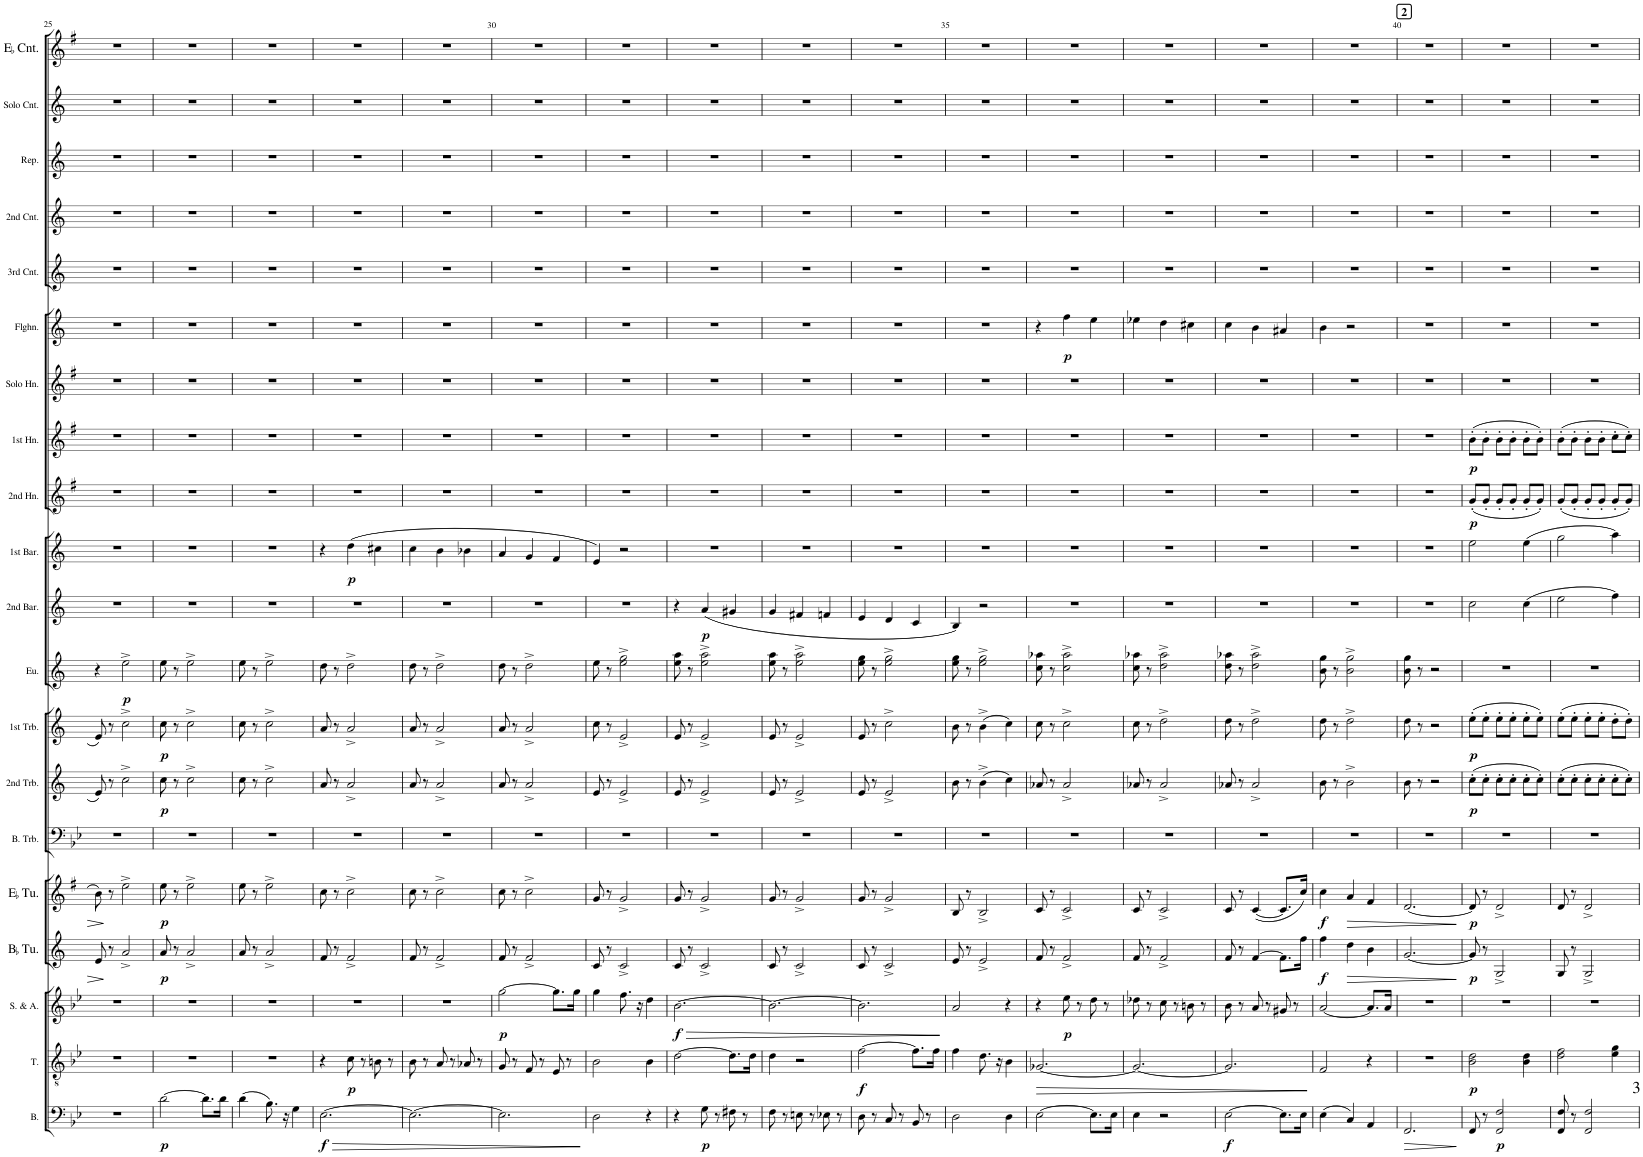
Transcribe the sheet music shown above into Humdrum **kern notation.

**kern	**dynam	**kern	**dynam	**kern	**dynam	**kern	**dynam	**kern	**dynam	**kern	**kern	**dynam	**kern	**dynam	**kern	**dynam	**kern	**dynam	**kern	**dynam	**kern	**dynam	**kern	**dynam	**kern	**kern	**dynam	**kern	**kern	**kern	**kern	**kern
*part20	*part20	*part19	*part19	*part18	*part18	*part17	*part17	*part16	*part16	*part15	*part14	*part14	*part13	*part13	*part12	*part12	*part11	*part11	*part10	*part10	*part9	*part9	*part8	*part8	*part7	*part6	*part6	*part5	*part4	*part3	*part2	*part1
*staff20	*staff20	*staff19	*staff19	*staff18	*staff18	*staff17	*staff17	*staff16	*staff16	*staff15	*staff14	*staff14	*staff13	*staff13	*staff12	*staff12	*staff11	*staff11	*staff10	*staff10	*staff9	*staff9	*staff8	*staff8	*staff7	*staff6	*staff6	*staff5	*staff4	*staff3	*staff2	*staff1
*I"Bass	*	*I"Tenor	*	*I"Soprano &amp; Alto	*	*I"BaccidentalFlat Tuba	*	*I"EaccidentalFlat Tuba	*	*I"Bass Trombone	*I"2nd Trombone	*	*I"1st Trombone	*	*I"Euphonium	*	*I"2nd Baritone	*	*I"1st Baritone	*	*I"2nd EaccidentalFlat Horn	*	*I"1st EaccidentalFlat Horn	*	*I"Solo EaccidentalFlat Horn	*I"Flugelhorn	*	*I"3rd BaccidentalFlat Cornet	*I"2nd BaccidentalFlat Cornet	*I"Repiano BaccidentalFlat Cornet	*I"Solo BaccidentalFlat Cornet	*I"EaccidentalFlat Cornet
*I'B.	*	*I'T.	*	*I'S. &amp; A.	*	*I'BaccidentalFlat Tu.	*	*I'EaccidentalFlat Tu.	*	*I'B. Trb.	*I'2nd Trb.	*	*I'1st Trb.	*	*I'Eu.	*	*I'2nd Bar.	*	*I'1st Bar.	*	*I'2nd Hn.	*	*I'1st Hn.	*	*I'Solo Hn.	*I'Flghn.	*	*I'3rd Cnt.	*I'2nd Cnt.	*I'Rep.	*I'Solo Cnt.	*I'EaccidentalFlat Cnt.
!!LO:PB:g=z
*clefF4	*	*clefGv2	*	*clefG2	*	*clefG2	*	*clefG2	*	*clefF4	*clefG2	*	*clefG2	*	*clefG2	*	*clefG2	*	*clefG2	*	*clefG2	*	*clefG2	*	*clefG2	*clefG2	*	*clefG2	*clefG2	*clefG2	*clefG2	*clefG2
*	*	*	*	*	*	*Trd15c26	*	*Trd12c21	*	*	*Trd8c14	*	*Trd8c14	*	*Trd8c14	*	*Trd4c7	*	*Trd4c7	*	*Trd5c9	*	*Trd5c9	*	*Trd5c9	*Trd1c2	*	*Trd1c2	*Trd1c2	*Trd1c2	*Trd1c2	*Trd1c2
*k[b-e-]	*	*k[b-e-]	*	*k[b-e-]	*	*k[]	*	*k[f#]	*	*k[b-e-]	*k[]	*	*k[]	*	*k[]	*	*k[]	*	*k[]	*	*k[f#]	*	*k[f#]	*	*k[f#]	*k[]	*	*k[]	*k[]	*k[]	*k[]	*k[f#]
*M3/4	*	*M3/4	*	*M3/4	*	*M3/4	*	*M3/4	*	*M3/4	*M3/4	*	*M3/4	*	*M3/4	*	*M3/4	*	*M3/4	*	*M3/4	*	*M3/4	*	*M3/4	*M3/4	*	*M3/4	*M3/4	*M3/4	*M3/4	*M3/4
=25	=25	=25	=25	=25	=25	=25	=25	=25	=25	=25	=25	=25	=25	=25	=25	=25	=25	=25	=25	=25	=25	=25	=25	=25	=25	=25	=25	=25	=25	=25	=25	=25
2.r	.	2.r	.	2.r	.	8e/	.	8b\	.	2.r	8e/	.	8e/	.	4r	.	2.r	.	2.r	.	2.r	.	2.r	.	2.r	2.r	.	2.r	2.r	2.r	2.r	2.r
.	.	.	.	.	.	8r	.	8r	.	.	8r	.	8r	.	.	.	.	.	.	.	.	.	.	.	.	.	.	.	.	.	.	.
!	!	!	!	!	!	!	!	!	!	!	!	!	!	!	!	!LO:DY:b	!	!	!	!	!	!	!	!	!	!	!	!	!	!	!	!
.	.	.	.	.	.	2a^/	.	2ee^\	.	.	2cc^\	.	2cc^\	.	2ee^\	p	.	.	.	.	.	.	.	.	.	.	.	.	.	.	.	.
=26	=26	=26	=26	=26	=26	=26	=26	=26	=26	=26	=26	=26	=26	=26	=26	=26	=26	=26	=26	=26	=26	=26	=26	=26	=26	=26	=26	=26	=26	=26	=26	=26
!	!LO:DY:b	!	!	!	!	!	!LO:DY:b	!	!LO:DY:b	!	!	!LO:DY:b	!	!LO:DY:b	!	!	!	!	!	!	!	!	!	!	!	!	!	!	!	!	!	!
[2d\	p	2.r	.	2.r	.	8a/	p	8ee\	p	2.r	8cc\	p	8cc\	p	8ee\	.	2.r	.	2.r	.	2.r	.	2.r	.	2.r	2.r	.	2.r	2.r	2.r	2.r	2.r
.	.	.	.	.	.	8r	.	8r	.	.	8r	.	8r	.	8r	.	.	.	.	.	.	.	.	.	.	.	.	.	.	.	.	.
.	.	.	.	.	.	2a^/	.	2ee^\	.	.	2cc^\	.	2cc^\	.	2ee^\	.	.	.	.	.	.	.	.	.	.	.	.	.	.	.	.	.
8.d\L]	.	.	.	.	.	.	.	.	.	.	.	.	.	.	.	.	.	.	.	.	.	.	.	.	.	.	.	.	.	.	.	.
16d\Jk	.	.	.	.	.	.	.	.	.	.	.	.	.	.	.	.	.	.	.	.	.	.	.	.	.	.	.	.	.	.	.	.
=27	=27	=27	=27	=27	=27	=27	=27	=27	=27	=27	=27	=27	=27	=27	=27	=27	=27	=27	=27	=27	=27	=27	=27	=27	=27	=27	=27	=27	=27	=27	=27	=27
(4d\	.	2.r	.	2.r	.	8a/	.	8ee\	.	2.r	8cc\	.	8cc\	.	8ee\	.	2.r	.	2.r	.	2.r	.	2.r	.	2.r	2.r	.	2.r	2.r	2.r	2.r	2.r
.	.	.	.	.	.	8r	.	8r	.	.	8r	.	8r	.	8r	.	.	.	.	.	.	.	.	.	.	.	.	.	.	.	.	.
8.B-\)	.	.	.	.	.	2a^/	.	2ee^\	.	.	2cc^\	.	2cc^\	.	2ee^\	.	.	.	.	.	.	.	.	.	.	.	.	.	.	.	.	.
16r	.	.	.	.	.	.	.	.	.	.	.	.	.	.	.	.	.	.	.	.	.	.	.	.	.	.	.	.	.	.	.	.
4G\	.	.	.	.	.	.	.	.	.	.	.	.	.	.	.	.	.	.	.	.	.	.	.	.	.	.	.	.	.	.	.	.
=28	=28	=28	=28	=28	=28	=28	=28	=28	=28	=28	=28	=28	=28	=28	=28	=28	=28	=28	=28	=28	=28	=28	=28	=28	=28	=28	=28	=28	=28	=28	=28	=28
!	!LO:HP:b	!	!	!	!	!	!	!	!	!	!	!	!	!	!	!	!	!	!	!	!	!	!	!	!	!	!	!	!	!	!	!
!	!LO:DY:n=1:b	!	!	!	!	!	!	!	!	!	!	!	!	!	!	!	!	!	!	!	!	!	!	!	!	!	!	!	!	!	!	!
[2.E-\	> f	4r	.	2.r	.	8f/	.	8cc\	.	2.r	8a/	.	8a/	.	8dd\	.	2.r	.	4r	.	2.r	.	2.r	.	2.r	2.r	.	2.r	2.r	2.r	2.r	2.r
.	.	.	.	.	.	8r	.	8r	.	.	8r	.	8r	.	8r	.	.	.	.	.	.	.	.	.	.	.	.	.	.	.	.	.
!	!	!	!LO:DY:b	!	!	!	!	!	!	!	!	!	!	!	!	!	!	!	!	!LO:DY:b	!	!	!	!	!	!	!	!	!	!	!	!
.	.	8c\	p	.	.	2f^/	.	2cc^\	.	.	2a^/	.	2a^/	.	2dd^\	.	.	.	(4dd\	p	.	.	.	.	.	.	.	.	.	.	.	.
.	.	8r	.	.	.	.	.	.	.	.	.	.	.	.	.	.	.	.	.	.	.	.	.	.	.	.	.	.	.	.	.	.
.	.	8Bn\	.	.	.	.	.	.	.	.	.	.	.	.	.	.	.	.	4cc#X\	.	.	.	.	.	.	.	.	.	.	.	.	.
.	.	8r	.	.	.	.	.	.	.	.	.	.	.	.	.	.	.	.	.	.	.	.	.	.	.	.	.	.	.	.	.	.
=29	=29	=29	=29	=29	=29	=29	=29	=29	=29	=29	=29	=29	=29	=29	=29	=29	=29	=29	=29	=29	=29	=29	=29	=29	=29	=29	=29	=29	=29	=29	=29	=29
2.E-\_	.	8B-\	.	2.r	.	8f/	.	8cc\	.	2.r	8a/	.	8a/	.	8dd\	.	2.r	.	4cc\	.	2.r	.	2.r	.	2.r	2.r	.	2.r	2.r	2.r	2.r	2.r
.	.	8r	.	.	.	8r	.	8r	.	.	8r	.	8r	.	8r	.	.	.	.	.	.	.	.	.	.	.	.	.	.	.	.	.
.	.	8A/	.	.	.	2f^/	.	2cc^\	.	.	2a^/	.	2a^/	.	2dd^\	.	.	.	4b\	.	.	.	.	.	.	.	.	.	.	.	.	.
.	.	8r	.	.	.	.	.	.	.	.	.	.	.	.	.	.	.	.	.	.	.	.	.	.	.	.	.	.	.	.	.	.
.	.	8A-X/	.	.	.	.	.	.	.	.	.	.	.	.	.	.	.	.	4b-X\	.	.	.	.	.	.	.	.	.	.	.	.	.
.	.	8r	.	.	.	.	.	.	.	.	.	.	.	.	.	.	.	.	.	.	.	.	.	.	.	.	.	.	.	.	.	.
=30	=30	=30	=30	=30	=30	=30	=30	=30	=30	=30	=30	=30	=30	=30	=30	=30	=30	=30	=30	=30	=30	=30	=30	=30	=30	=30	=30	=30	=30	=30	=30	=30
!	!	!	!	!	!LO:DY:b	!	!	!	!	!	!	!	!	!	!	!	!	!	!	!	!	!	!	!	!	!	!	!	!	!	!	!
2.E-\]	.	8G/	.	[2gg\	p	8f/	.	8cc\	.	2.r	8a/	.	8a/	.	8dd\	.	2.r	.	4a/	.	2.r	.	2.r	.	2.r	2.r	.	2.r	2.r	2.r	2.r	2.r
.	.	8r	.	.	.	8r	.	8r	.	.	8r	.	8r	.	8r	.	.	.	.	.	.	.	.	.	.	.	.	.	.	.	.	.
.	.	8F/	.	.	.	2f^/	.	2cc^\	.	.	2a^/	.	2a^/	.	2dd^\	.	.	.	4g/	.	.	.	.	.	.	.	.	.	.	.	.	.
.	.	8r	.	.	.	.	.	.	.	.	.	.	.	.	.	.	.	.	.	.	.	.	.	.	.	.	.	.	.	.	.	.
.	.	8E-/	.	8.gg\L]	.	.	.	.	.	.	.	.	.	.	.	.	.	.	4f/	.	.	.	.	.	.	.	.	.	.	.	.	.
.	.	8r	.	.	.	.	.	.	.	.	.	.	.	.	.	.	.	.	.	.	.	.	.	.	.	.	.	.	.	.	.	.
.	.	.	.	16gg\Jk	.	.	.	.	.	.	.	.	.	.	.	.	.	.	.	.	.	.	.	.	.	.	.	.	.	.	.	.
.	]	.	.	.	.	.	.	.	.	.	.	.	.	.	.	.	.	.	.	.	.	.	.	.	.	.	.	.	.	.	.	.
=31	=31	=31	=31	=31	=31	=31	=31	=31	=31	=31	=31	=31	=31	=31	=31	=31	=31	=31	=31	=31	=31	=31	=31	=31	=31	=31	=31	=31	=31	=31	=31	=31
2D\	.	2B-\	.	4gg\	.	8c/	.	8g/	.	2.r	8e/	.	8cc\	.	8ee\	.	2.r	.	4e/)	.	2.r	.	2.r	.	2.r	2.r	.	2.r	2.r	2.r	2.r	2.r
.	.	.	.	.	.	8r	.	8r	.	.	8r	.	8r	.	8r	.	.	.	.	.	.	.	.	.	.	.	.	.	.	.	.	.
.	.	.	.	8.ff\	.	2c^/	.	2g^/	.	.	2e^/	.	2e^/	.	2ee\^ 2gg\^	.	.	.	2r	.	.	.	.	.	.	.	.	.	.	.	.	.
.	.	.	.	16r	.	.	.	.	.	.	.	.	.	.	.	.	.	.	.	.	.	.	.	.	.	.	.	.	.	.	.	.
4r	.	4B-\	.	4dd\	.	.	.	.	.	.	.	.	.	.	.	.	.	.	.	.	.	.	.	.	.	.	.	.	.	.	.	.
=32	=32	=32	=32	=32	=32	=32	=32	=32	=32	=32	=32	=32	=32	=32	=32	=32	=32	=32	=32	=32	=32	=32	=32	=32	=32	=32	=32	=32	=32	=32	=32	=32
!	!	!	!	!	!LO:HP:b	!	!	!	!	!	!	!	!	!	!	!	!	!	!	!	!	!	!	!	!	!	!	!	!	!	!	!
!	!	!	!	!	!LO:DY:n=1:b	!	!	!	!	!	!	!	!	!	!	!	!	!	!	!	!	!	!	!	!	!	!	!	!	!	!	!
4r	.	[2d\	.	[2.b-\	> f	8c/	.	8g/	.	2.r	8e/	.	8e/	.	8ee\ 8aa\	.	4r	.	2.r	.	2.r	.	2.r	.	2.r	2.r	.	2.r	2.r	2.r	2.r	2.r
.	.	.	.	.	.	8r	.	8r	.	.	8r	.	8r	.	8r	.	.	.	.	.	.	.	.	.	.	.	.	.	.	.	.	.
!	!LO:DY:b	!	!	!	!	!	!	!	!	!	!	!	!	!	!	!	!	!LO:DY:b	!	!	!	!	!	!	!	!	!	!	!	!	!	!
8G\	p	.	.	.	.	2c^/	.	2g^/	.	.	2e^/	.	2e^/	.	2ee\^ 2aa\^	.	(4a/	p	.	.	.	.	.	.	.	.	.	.	.	.	.	.
8r	.	.	.	.	.	.	.	.	.	.	.	.	.	.	.	.	.	.	.	.	.	.	.	.	.	.	.	.	.	.	.	.
8F#X\	.	8.d\L]	.	.	.	.	.	.	.	.	.	.	.	.	.	.	4g#X/	.	.	.	.	.	.	.	.	.	.	.	.	.	.	.
8r	.	.	.	.	.	.	.	.	.	.	.	.	.	.	.	.	.	.	.	.	.	.	.	.	.	.	.	.	.	.	.	.
.	.	16d\Jk	.	.	.	.	.	.	.	.	.	.	.	.	.	.	.	.	.	.	.	.	.	.	.	.	.	.	.	.	.	.
=33	=33	=33	=33	=33	=33	=33	=33	=33	=33	=33	=33	=33	=33	=33	=33	=33	=33	=33	=33	=33	=33	=33	=33	=33	=33	=33	=33	=33	=33	=33	=33	=33
8F\	.	4d\	.	2.b-\_	.	8c/	.	8g/	.	2.r	8e/	.	8e/	.	8ee\ 8aa\	.	4g/	.	2.r	.	2.r	.	2.r	.	2.r	2.r	.	2.r	2.r	2.r	2.r	2.r
8r	.	.	.	.	.	8r	.	8r	.	.	8r	.	8r	.	8r	.	.	.	.	.	.	.	.	.	.	.	.	.	.	.	.	.
8En\	.	2r	.	.	.	2c^/	.	2g^/	.	.	2e^/	.	2e^/	.	2ee\^ 2aa\^	.	4f#X/	.	.	.	.	.	.	.	.	.	.	.	.	.	.	.
8r	.	.	.	.	.	.	.	.	.	.	.	.	.	.	.	.	.	.	.	.	.	.	.	.	.	.	.	.	.	.	.	.
8E-X\	.	.	.	.	.	.	.	.	.	.	.	.	.	.	.	.	4fn/	.	.	.	.	.	.	.	.	.	.	.	.	.	.	.
8r	.	.	.	.	.	.	.	.	.	.	.	.	.	.	.	.	.	.	.	.	.	.	.	.	.	.	.	.	.	.	.	.
=34	=34	=34	=34	=34	=34	=34	=34	=34	=34	=34	=34	=34	=34	=34	=34	=34	=34	=34	=34	=34	=34	=34	=34	=34	=34	=34	=34	=34	=34	=34	=34	=34
!	!	!	!LO:DY:b	!	!	!	!	!	!	!	!	!	!	!	!	!	!	!	!	!	!	!	!	!	!	!	!	!	!	!	!	!
8D\	.	[2f\	f	2.b-\]	.	8c/	.	8g/	.	2.r	8e/	.	8e/	.	8ee\ 8gg\	.	4e/	.	2.r	.	2.r	.	2.r	.	2.r	2.r	.	2.r	2.r	2.r	2.r	2.r
8r	.	.	.	.	.	8r	.	8r	.	.	8r	.	8r	.	8r	.	.	.	.	.	.	.	.	.	.	.	.	.	.	.	.	.
8C/	.	.	.	.	.	2c^/	.	2g^/	.	.	2e^/	.	2cc^\	.	2ee\^ 2gg\^	.	4d/	.	.	.	.	.	.	.	.	.	.	.	.	.	.	.
8r	.	.	.	.	.	.	.	.	.	.	.	.	.	.	.	.	.	.	.	.	.	.	.	.	.	.	.	.	.	.	.	.
8BB-/	.	8.f\L]	.	.	.	.	.	.	.	.	.	.	.	.	.	.	4c/	.	.	.	.	.	.	.	.	.	.	.	.	.	.	.
8r	.	.	.	.	.	.	.	.	.	.	.	.	.	.	.	.	.	.	.	.	.	.	.	.	.	.	.	.	.	.	.	.
.	.	16f\Jk	.	.	.	.	.	.	.	.	.	.	.	.	.	.	.	.	.	.	.	.	.	.	.	.	.	.	.	.	.	.
.	.	.	.	.	]	.	.	.	.	.	.	.	.	.	.	.	.	.	.	.	.	.	.	.	.	.	.	.	.	.	.	.
=35	=35	=35	=35	=35	=35	=35	=35	=35	=35	=35	=35	=35	=35	=35	=35	=35	=35	=35	=35	=35	=35	=35	=35	=35	=35	=35	=35	=35	=35	=35	=35	=35
2D\	.	4f\	.	2a/	.	8e/	.	8B/	.	2.r	8b\	.	8b\	.	8ee\ 8gg\	.	4B/)	.	2.r	.	2.r	.	2.r	.	2.r	2.r	.	2.r	2.r	2.r	2.r	2.r
.	.	.	.	.	.	8r	.	8r	.	.	8r	.	8r	.	8r	.	.	.	.	.	.	.	.	.	.	.	.	.	.	.	.	.
.	.	8.d\	.	.	.	2e^/	.	2B^/	.	.	(4b^\	.	(4b^\	.	2ee\^ 2gg\^	.	2r	.	.	.	.	.	.	.	.	.	.	.	.	.	.	.
.	.	16r	.	.	.	.	.	.	.	.	.	.	.	.	.	.	.	.	.	.	.	.	.	.	.	.	.	.	.	.	.	.
4D\	.	4B-\	.	4r	.	.	.	.	.	.	4cc\)	.	4cc\)	.	.	.	.	.	.	.	.	.	.	.	.	.	.	.	.	.	.	.
=36	=36	=36	=36	=36	=36	=36	=36	=36	=36	=36	=36	=36	=36	=36	=36	=36	=36	=36	=36	=36	=36	=36	=36	=36	=36	=36	=36	=36	=36	=36	=36	=36
!	!	!	!LO:HP:b	!	!	!	!	!	!	!	!	!	!	!	!	!	!	!	!	!	!	!	!	!	!	!	!	!	!	!	!	!
[2E-\	.	[2.G-X/	>	4r	.	8f/	.	8c/	.	2.r	8a-X/	.	8cc\	.	8cc\ 8aa-X\	.	2.r	.	2.r	.	2.r	.	2.r	.	2.r	4r	.	2.r	2.r	2.r	2.r	2.r
.	.	.	.	.	.	8r	.	8r	.	.	8r	.	8r	.	8r	.	.	.	.	.	.	.	.	.	.	.	.	.	.	.	.	.
!	!	!	!	!	!LO:DY:b	!	!	!	!	!	!	!	!	!	!	!	!	!	!	!	!	!	!	!	!	!	!LO:DY:b	!	!	!	!	!
.	.	.	.	8ee-\	p	2f^/	.	2c^/	.	.	2a-^/	.	2cc^\	.	2cc\^ 2aa-\^	.	.	.	.	.	.	.	.	.	.	4ff\	p	.	.	.	.	.
.	.	.	.	8r	.	.	.	.	.	.	.	.	.	.	.	.	.	.	.	.	.	.	.	.	.	.	.	.	.	.	.	.
8.E-\L]	.	.	.	8dd\	.	.	.	.	.	.	.	.	.	.	.	.	.	.	.	.	.	.	.	.	.	4ee\	.	.	.	.	.	.
.	.	.	.	8r	.	.	.	.	.	.	.	.	.	.	.	.	.	.	.	.	.	.	.	.	.	.	.	.	.	.	.	.
16E-\Jk	.	.	.	.	.	.	.	.	.	.	.	.	.	.	.	.	.	.	.	.	.	.	.	.	.	.	.	.	.	.	.	.
=37	=37	=37	=37	=37	=37	=37	=37	=37	=37	=37	=37	=37	=37	=37	=37	=37	=37	=37	=37	=37	=37	=37	=37	=37	=37	=37	=37	=37	=37	=37	=37	=37
4E-\	.	2.G-/_	.	8dd-X\	.	8f/	.	8c/	.	2.r	8a-X/	.	8cc\	.	8cc\ 8aa-X\	.	2.r	.	2.r	.	2.r	.	2.r	.	2.r	4ee-X\	.	2.r	2.r	2.r	2.r	2.r
.	.	.	.	8r	.	8r	.	8r	.	.	8r	.	8r	.	8r	.	.	.	.	.	.	.	.	.	.	.	.	.	.	.	.	.
2r	.	.	.	8cc\	.	2f^/	.	2c^/	.	.	2a-^/	.	2dd^\	.	2dd\^ 2aa-\^	.	.	.	.	.	.	.	.	.	.	4dd\	.	.	.	.	.	.
.	.	.	.	8r	.	.	.	.	.	.	.	.	.	.	.	.	.	.	.	.	.	.	.	.	.	.	.	.	.	.	.	.
.	.	.	.	8bn\	.	.	.	.	.	.	.	.	.	.	.	.	.	.	.	.	.	.	.	.	.	4cc#X\	.	.	.	.	.	.
.	.	.	.	8r	.	.	.	.	.	.	.	.	.	.	.	.	.	.	.	.	.	.	.	.	.	.	.	.	.	.	.	.
=38	=38	=38	=38	=38	=38	=38	=38	=38	=38	=38	=38	=38	=38	=38	=38	=38	=38	=38	=38	=38	=38	=38	=38	=38	=38	=38	=38	=38	=38	=38	=38	=38
!	!LO:DY:b	!	!	!	!	!	!	!	!	!	!	!	!	!	!	!	!	!	!	!	!	!	!	!	!	!	!	!	!	!	!	!
[2E-\	f	2.G-/]	.	8b-\	.	8f/	.	8c/	.	2.r	8a-X/	.	8dd\	.	8dd\ 8aa-X\	.	2.r	.	2.r	.	2.r	.	2.r	.	2.r	4cc\	.	2.r	2.r	2.r	2.r	2.r
.	.	.	.	8r	.	8r	.	8r	.	.	8r	.	8r	.	8r	.	.	.	.	.	.	.	.	.	.	.	.	.	.	.	.	.
.	.	.	.	8a/	.	[4f/	.	([4c/	.	.	2a-^/	.	2dd^\	.	2dd\^ 2aa-\^	.	.	.	.	.	.	.	.	.	.	4b\	.	.	.	.	.	.
.	.	.	.	8r	.	.	.	.	.	.	.	.	.	.	.	.	.	.	.	.	.	.	.	.	.	.	.	.	.	.	.	.
8.E-\L]	.	.	.	8g#X/	.	8.f\L]	.	8.c/L]	.	.	.	.	.	.	.	.	.	.	.	.	.	.	.	.	.	4a#X/	.	.	.	.	.	.
.	.	.	.	8r	.	.	.	.	.	.	.	.	.	.	.	.	.	.	.	.	.	.	.	.	.	.	.	.	.	.	.	.
16E-\Jk	.	.	.	.	.	16ff\Jk	.	16cc/Jk)	.	.	.	.	.	.	.	.	.	.	.	.	.	.	.	.	.	.	.	.	.	.	.	.
.	.	.	]	.	.	.	.	.	.	.	.	.	.	.	.	.	.	.	.	.	.	.	.	.	.	.	.	.	.	.	.	.
=39	=39	=39	=39	=39	=39	=39	=39	=39	=39	=39	=39	=39	=39	=39	=39	=39	=39	=39	=39	=39	=39	=39	=39	=39	=39	=39	=39	=39	=39	=39	=39	=39
!	!	!	!	!	!	!	!LO:DY:b	!	!LO:DY:b	!	!	!	!	!	!	!	!	!	!	!	!	!	!	!	!	!	!	!	!	!	!	!
(4E-\	.	2F/	.	[2a/	.	4ff\	f	4cc\	f	2.r	8b\	.	8dd\	.	8b\ 8gg\	.	2.r	.	2.r	.	2.r	.	2.r	.	2.r	4b\	.	2.r	2.r	2.r	2.r	2.r
.	.	.	.	.	.	.	.	.	.	.	8r	.	8r	.	8r	.	.	.	.	.	.	.	.	.	.	.	.	.	.	.	.	.
!	!	!	!	!	!	!	!LO:HP:b	!	!LO:HP:b	!	!	!	!	!	!	!	!	!	!	!	!	!	!	!	!	!	!	!	!	!	!	!
4C/)	.	.	.	.	.	4dd\	>	4a/	>	.	2b^\	.	2dd^\	.	2b\^ 2gg\^	.	.	.	.	.	.	.	.	.	.	2r	.	.	.	.	.	.
4AA/	.	4r	.	8.a/L]	.	4b\	.	4f#/	.	.	.	.	.	.	.	.	.	.	.	.	.	.	.	.	.	.	.	.	.	.	.	.
.	.	.	.	16a/Jk	.	.	.	.	.	.	.	.	.	.	.	.	.	.	.	.	.	.	.	.	.	.	.	.	.	.	.	.
=40	=40	=40	=40	=40	=40	=40	=40	=40	=40	=40	=40	=40	=40	=40	=40	=40	=40	=40	=40	=40	=40	=40	=40	=40	=40	=40	=40	=40	=40	=40	=40	=40
!	!	!	!	!	!	!	!	!	!	!	!	!	!	!	!	!	!	!	!	!	!	!	!	!	!	!	!	!	!	!	!	!LO:TX:a:B:t=2
!	!LO:HP:b	!	!	!	!	!	!	!	!	!	!	!	!	!	!	!	!	!	!	!	!	!	!	!	!	!	!	!	!	!	!	!
2.FF/	>	2.r	.	2.r	.	[2.g/	.	[2.d/	.	2.r	8b\	.	8dd\	.	8b\ 8gg\	.	2.r	.	2.r	.	2.r	.	2.r	.	2.r	2.r	.	2.r	2.r	2.r	2.r	2.r
.	.	.	.	.	.	.	.	.	.	.	8r	.	8r	.	8r	.	.	.	.	.	.	.	.	.	.	.	.	.	.	.	.	.
.	.	.	.	.	.	.	.	.	.	.	2r	.	2r	.	2r	.	.	.	.	.	.	.	.	.	.	.	.	.	.	.	.	.
.	]	.	.	.	.	.	]	.	]	.	.	.	.	.	.	.	.	.	.	.	.	.	.	.	.	.	.	.	.	.	.	.
=41	=41	=41	=41	=41	=41	=41	=41	=41	=41	=41	=41	=41	=41	=41	=41	=41	=41	=41	=41	=41	=41	=41	=41	=41	=41	=41	=41	=41	=41	=41	=41	=41
!	!	!	!LO:DY:b	!	!	!	!LO:DY:b	!	!LO:DY:b	!	!	!LO:DY:b	!	!LO:DY:b	!	!	!	!	!	!	!	!LO:DY:b	!	!LO:DY:b	!	!	!	!	!	!	!	!
8FF/	.	2B-\ 2d\	p	2.r	.	8g/]	p	8d/]	p	2.r	(8cc'\L	p	(8ee'\L	p	2.r	.	2cc\	.	2ee\	.	(8g'/L	p	(8b'\L	p	2.r	2.r	.	2.r	2.r	2.r	2.r	2.r
8r	.	.	.	.	.	8r	.	8r	.	.	8cc'\J	.	8ee'\J	.	.	.	.	.	.	.	8g'/J	.	8b'\J	.	.	.	.	.	.	.	.	.
!	!LO:DY:b	!	!	!	!	!	!	!	!	!	!	!	!	!	!	!	!	!	!	!	!	!	!	!	!	!	!	!	!	!	!	!
2FF/ 2F/	p	.	.	.	.	2G^/	.	2d^/	.	.	8cc'\L	.	8ee'\L	.	.	.	.	.	.	.	8g'/L	.	8b'\L	.	.	.	.	.	.	.	.	.
.	.	.	.	.	.	.	.	.	.	.	8cc'\J	.	8ee'\J	.	.	.	.	.	.	.	8g'/J	.	8b'\J	.	.	.	.	.	.	.	.	.
.	.	4B-\ 4d\	.	.	.	.	.	.	.	.	8cc'\L	.	8ee'\L	.	.	.	(4cc\	.	(4ee\	.	8g'/L	.	8b'\L	.	.	.	.	.	.	.	.	.
.	.	.	.	.	.	.	.	.	.	.	8cc'\J)	.	8ee'\J)	.	.	.	.	.	.	.	8g'/J)	.	8b'\J)	.	.	.	.	.	.	.	.	.
=42	=42	=42	=42	=42	=42	=42	=42	=42	=42	=42	=42	=42	=42	=42	=42	=42	=42	=42	=42	=42	=42	=42	=42	=42	=42	=42	=42	=42	=42	=42	=42	=42
8FF/ 8F/	.	2d\ 2f\	.	2.r	.	8G/	.	8d/	.	2.r	(8cc'\L	.	(8ee'\L	.	2.r	.	2ee\	.	2gg\	.	(8g'/L	.	(8b'\L	.	2.r	2.r	.	2.r	2.r	2.r	2.r	2.r
8r	.	.	.	.	.	8r	.	8r	.	.	8cc'\J	.	8ee'\J	.	.	.	.	.	.	.	8g'/J	.	8b'\J	.	.	.	.	.	.	.	.	.
2FF/ 2F/	.	.	.	.	.	2G^/	.	2d^/	.	.	8cc'\L	.	8ee'\L	.	.	.	.	.	.	.	8g'/L	.	8b'\L	.	.	.	.	.	.	.	.	.
.	.	.	.	.	.	.	.	.	.	.	8cc'\J	.	8ee'\J	.	.	.	.	.	.	.	8g'/J	.	8b'\J	.	.	.	.	.	.	.	.	.
.	.	4e-\ 4g\	.	.	.	.	.	.	.	.	8cc'\L	.	8dd'\L	.	.	.	4ff\)	.	4aa\)	.	8g'/L	.	8cc'\L	.	.	.	.	.	.	.	.	.
.	.	.	.	.	.	.	.	.	.	.	8cc'\J)	.	8dd'\J)	.	.	.	.	.	.	.	8g'/J)	.	8cc'\J)	.	.	.	.	.	.	.	.	.
=	=	=	=	=	=	=	=	=	=	=	=	=	=	=	=	=	=	=	=	=	=	=	=	=	=	=	=	=	=	=	=	=
*-	*-	*-	*-	*-	*-	*-	*-	*-	*-	*-	*-	*-	*-	*-	*-	*-	*-	*-	*-	*-	*-	*-	*-	*-	*-	*-	*-	*-	*-	*-	*-	*-
